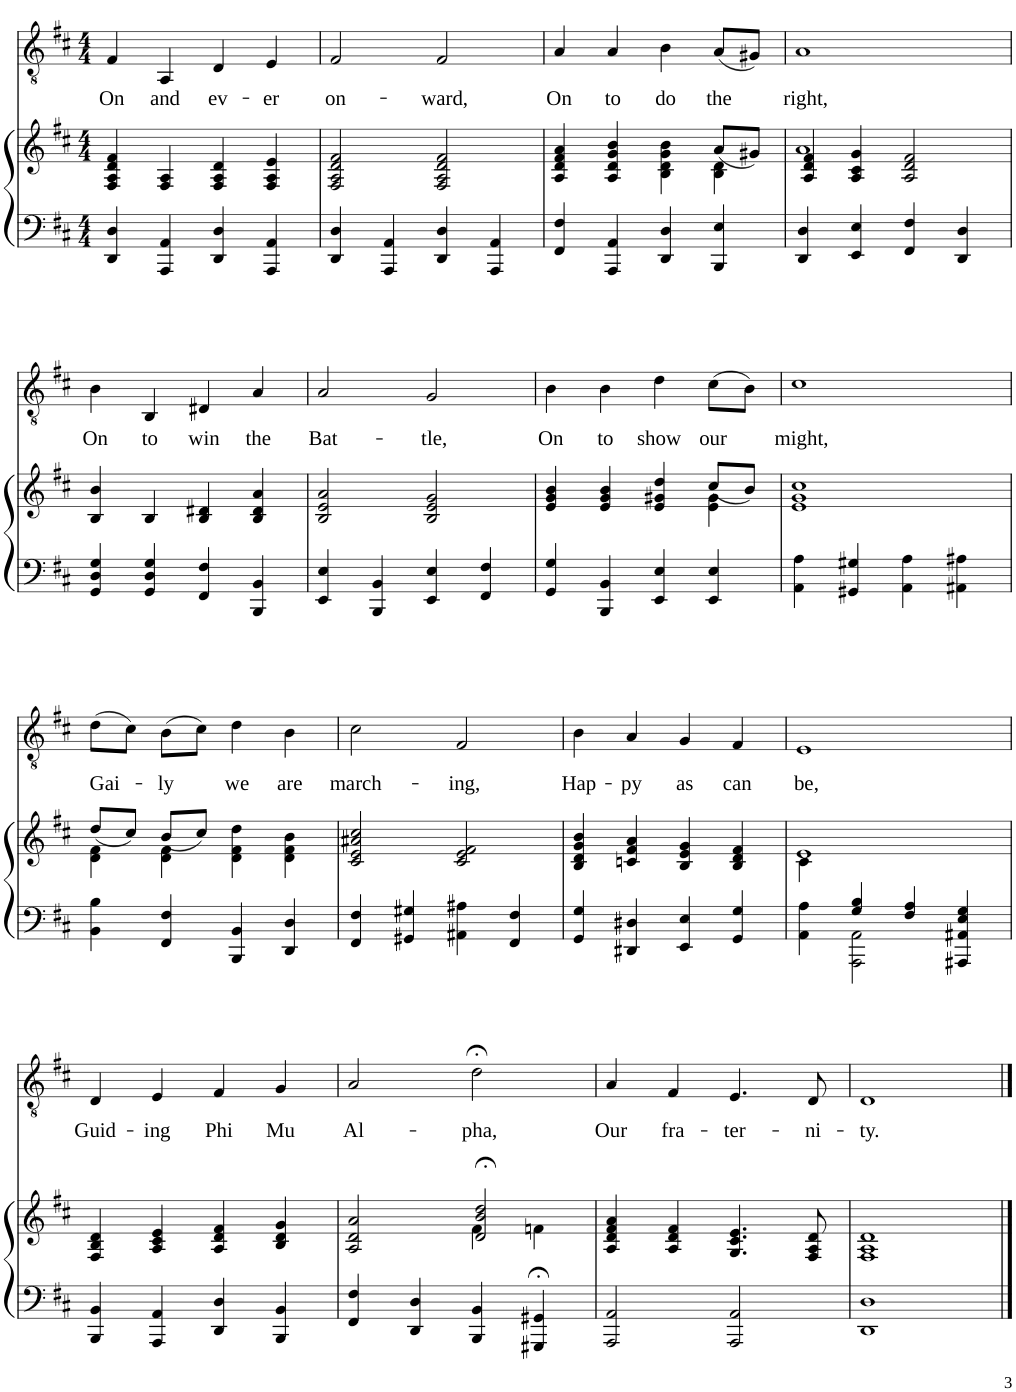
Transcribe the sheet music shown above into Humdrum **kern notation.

**kern	**kern	**kern	**text
*part2	*part2	*part1	*part1
*staff3	*staff2	*staff1	*staff1
*I"Piano	*	*I"Tenor	*
*I'Pno	*	*	*
!!LO:PB:g=z
*clefF4	*clefG2	*clefGv2	*
*k[f#c#]	*k[f#c#]	*k[f#c#]	*
*M4/4	*M4/4	*M4/4	*
=25	=25	=25	=25
!	!	!	!LO:LY:b
4DD/ 4D/	4F#/ 4A/ 4d/ 4f#/	4F#/	On
!	!	!	!LO:LY:b
4AAA/ 4AA/	4F#/ 4A/	4AA/	and
!	!	!	!LO:LY:b
4DD/ 4D/	4F#/ 4A/ 4d/	4D/	ev-
!	!	!	!LO:LY:b
4AAA/ 4AA/	4F#/ 4A/ 4e/	4E/	-er
=26	=26	=26	=26
!	!	!	!LO:LY:b
4DD/ 4D/	2F#/ 2A/ 2d/ 2f#/	2F#/	on-
4AAA/ 4AA/	.	.	.
!	!	!	!LO:LY:b
4DD/ 4D/	2F#/ 2A/ 2d/ 2f#/	2F#/	-ward,
4AAA/ 4AA/	.	.	.
=27	=27	=27	=27
*	*^	*	*
!	!	!	!	!LO:LY:b
4FF#/ 4F#/	4A/ 4d/ 4f#/ 4a/	2.ryy	4A/	On
!	!	!	!	!LO:LY:b
4AAA/ 4AA/	4A/ 4d/ 4g/ 4b/	.	4A/	to
!	!	!	!	!LO:LY:b
4DD/ 4D/	4B\ 4d\ 4g\ 4b\	.	4B\	do
!	!	!	!	!LO:LY:b
4BBB/ 4E/	4B\ 4d\	(8a/L	(8A/L	the
.	.	8g#X/J)	8G#X/J)	.
=28	=28	=28	=28	=28
!	!	!	!	!LO:LY:b
4DD/ 4D/	4A/ 4d/ 4f#/	1a	1A	right,
4EE/ 4E/	4A/ 4c#/ 4g/	.	.	.
4FF#/ 4F#/	2A/ 2d/ 2f#/	.	.	.
4DD/ 4D/	.	.	.	.
*	*v	*v	*	*
!!LO:LB:g=z
=29	=29	=29	=29
!	!	!	!LO:LY:b
4GG/ 4D/ 4G/	4B/ 4b/	4B\	On
!	!	!	!LO:LY:b
4GG/ 4D/ 4G/	4B/	4BB/	to
!	!	!	!LO:LY:b
4FF#/ 4F#/	4B/ 4d#X/	4D#X/	win
!	!	!	!LO:LY:b
4BBB/ 4BB/	4B/ 4d#/ 4a/	4A/	the
=30	=30	=30	=30
!	!	!	!LO:LY:b
4EE/ 4E/	2B/ 2e/ 2a/	2A/	Bat-
4BBB/ 4BB/	.	.	.
!	!	!	!LO:LY:b
4EE/ 4E/	2B/ 2e/ 2g/	2G/	-tle,
4FF#/ 4F#/	.	.	.
=31	=31	=31	=31
*	*^	*	*
!	!	!	!	!LO:LY:b
4GG/ 4G/	4e/ 4g/ 4b/	2.ryy	4B\	On
!	!	!	!	!LO:LY:b
4BBB/ 4BB/	4e/ 4g/ 4b/	.	4B\	to
!	!	!	!	!LO:LY:b
4EE/ 4E/	4e/ 4g#X/ 4dd/	.	4d\	show
!	!	!	!	!LO:LY:b
4EE/ 4E/	4e\ 4g#\	(8cc#/L	(8c#\L	our
.	.	8b/J)	8B\J)	.
=32	=32	=32	=32	=32
!	!	!	!	!LO:LY:b
*	*v	*v	*	*
4AA\ 4A\	1e 1g 1cc#	1c#	might,
4GG#X/ 4G#X/	.	.	.
4AA\ 4A\	.	.	.
4AA#X\ 4A#X\	.	.	.
!!LO:LB:g=z
=33	=33	=33	=33
*	*^	*	*
!	!	!	!	!LO:LY:b
4BB\ 4B\	4d\ 4f#\	(8dd/L	(8d\L	Gai-
.	.	8cc#/J)	8c#\J)	.
!	!	!	!	!LO:LY:b
4FF#/ 4F#/	4d\ 4f#\	(8b/L	(8B\L	-ly
.	.	8cc#/J)	8c#\J)	.
!	!	!	!	!LO:LY:b
4BBB/ 4BB/	4d\ 4f#\ 4dd\	2ryy	4d\	we
!	!	!	!	!LO:LY:b
4DD/ 4D/	4d\ 4f#\ 4b\	.	4B\	are
*	*v	*v	*	*
=34	=34	=34	=34
!	!	!	!LO:LY:b
4FF#/ 4F#/	2c#/ 2e/ 2a#X/ 2cc#/	2c#\	march-
4GG#X/ 4G#X/	.	.	.
!	!	!	!LO:LY:b
4AA#X\ 4A#X\	2c#/ 2e/ 2f#/	2F#/	-ing,
4FF#/ 4F#/	.	.	.
=35	=35	=35	=35
!	!	!	!LO:LY:b
4GG/ 4G/	4B/ 4d/ 4g/ 4b/	4B\	Hap-
!	!	!	!LO:LY:b
4DD#X/ 4D#X/	4cn/ 4f#/ 4a/	4A/	-py
!	!	!	!LO:LY:b
4EE/ 4E/	4B/ 4e/ 4g/	4G/	as
!	!	!	!LO:LY:b
4GG/ 4G/	4B/ 4d/ 4f#/	4F#/	can
=36	=36	=36	=36
*^	*^	*	*
!	!	!	!	!	!LO:LY:b
4AA\ 4A\	4ryy	1e	4c#\	1E	be,
4G/ 4B/	2AAA\ 2AA\	.	2.ryy	.	.
4F#/ 4A/	.	.	.	.	.
4AAA#X/ 4AA#X/ 4E/ 4G/	4ryy	.	.	.	.
*	*	*v	*v	*	*
!!LO:LB:g=z
=37	=37	=37	=37	=37
!	!	!	!	!LO:LY:b
*v	*v	*	*	*
4BBB/ 4BB/	4F#/ 4B/ 4d/	4D/	Guid-
!	!	!	!LO:LY:b
4AAA/ 4AA/	4A/ 4c#/ 4e/	4E/	-ing
!	!	!	!LO:LY:b
4DD/ 4D/	4A/ 4d/ 4f#/	4F#/	Phi
!	!	!	!LO:LY:b
4BBB/ 4BB/	4B/ 4d/ 4g/	4G/	Mu
=38	=38	=38	=38
*	*^	*	*
!	!	!	!	!LO:LY:b
4FF#/ 4F#/	2A/ 2d/ 2a/	2ryy	2A/	Al-
4DD/ 4D/	.	.	.	.
!	!	!	!	!LO:LY:b
4BBB/ 4BB/	2d/;< 2b/;< 2dd/;<	4f#\	2d;<\	-pha,
4GGG#X/;< 4GG#X/;<	.	4fn\	.	.
=39	=39	=39	=39	=39
!	!	!	!	!LO:LY:b
*	*v	*v	*	*
2AAA/ 2AA/	4A/ 4d/ 4f#/ 4a/	4A/	Our
!	!	!	!LO:LY:b
.	4A/ 4d/ 4f#/	4F#/	fra-
!	!	!	!LO:LY:b
2AAA/ 2AA/	4.G/ 4.c#/ 4.e/	4.E/	-ter-
!	!	!	!LO:LY:b
.	8F#/ 8A/ 8d/	8D/	-ni-
=40	=40	=40	=40
!	!	!	!LO:LY:b
1DD 1D	1F# 1A 1d	1D	-ty.
==	==	==	==
*-	*-	*-	*-
